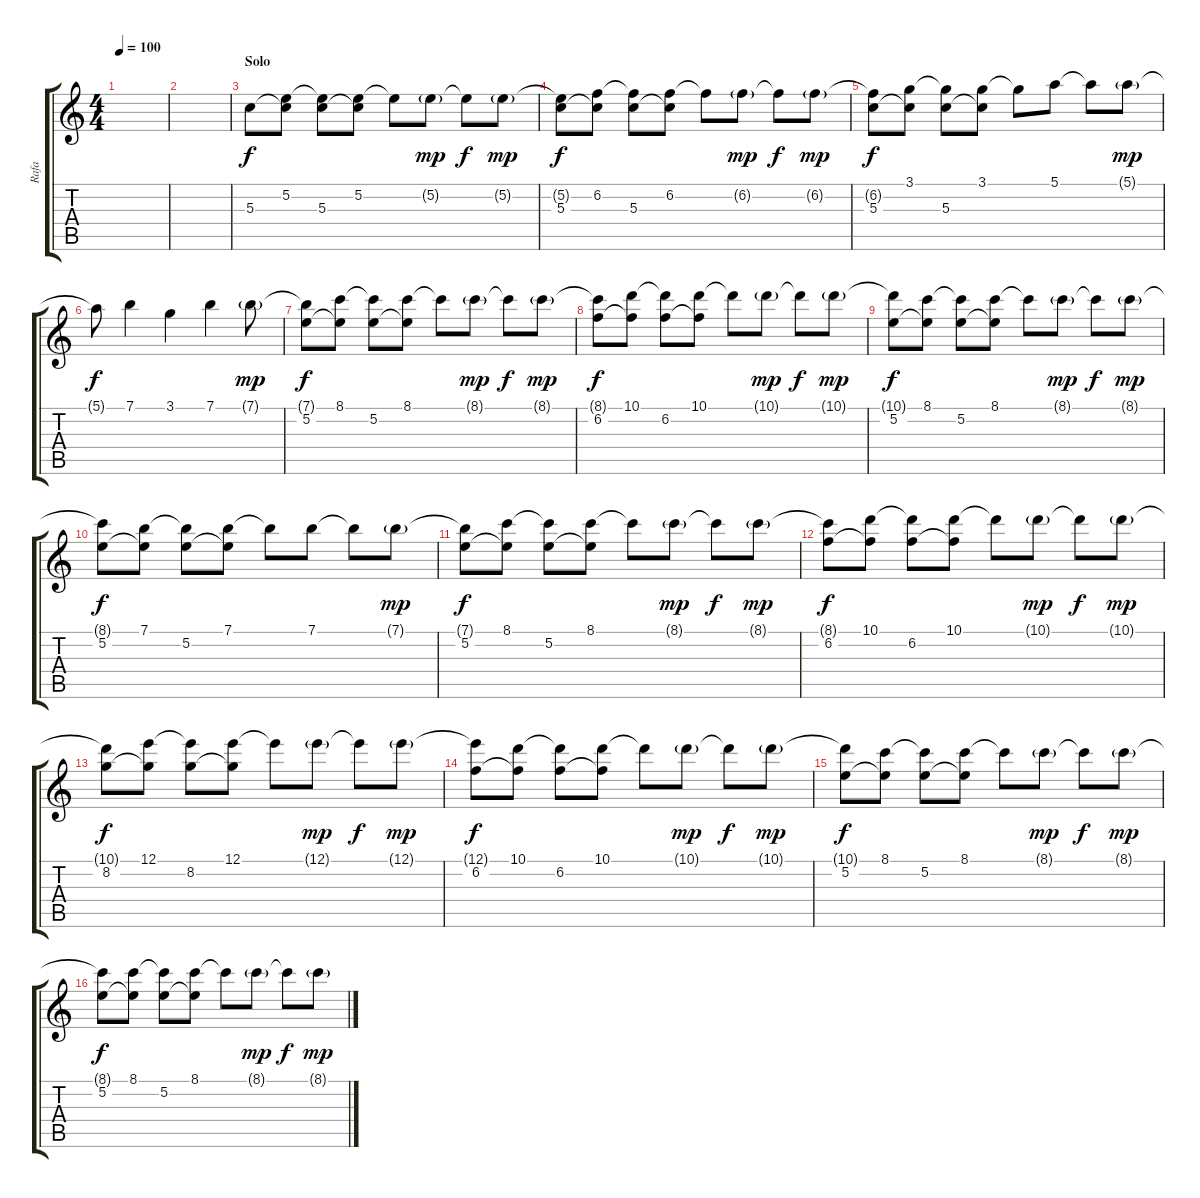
\track ("Rafa" "Rafa") {instrument electricguitarclean}
\staff {score tabs}
\tuning (E4 B3 G3 D3 A2 E2) {hide}
\ts (4 4)
\tempo 100
\clef g2
\ks c
|
|
\section ("" "Solo")
5.3.8 (5.2 5.3{t}).8 (5.2{t} 5.3).8 (5.2 5.3{t}).8 5.2{t}.8 5.2{g}.8{dy mp} 5.2{t}.8{dy f} 5.2{g}.8{dy mp} |
(5.2{t} 5.3).8{dy f} (6.2 5.3{t}).8 (6.2{t} 5.3).8 (6.2 5.3{t}).8 6.2{t}.8 6.2{g}.8{dy mp} 6.2{t}.8{dy f} 6.2{g}.8{dy mp} |
(6.2{t} 5.3).8{dy f} (3.1 5.3{t}).8 (3.1{t} 5.3).8 (3.1 5.3{t}).8 3.1{t}.8 5.1.8 5.1{t}.8 5.1{g}.8{dy mp} |
5.1{t}.8{dy f} 7.1.4 3.1.4 7.1.4 7.1{g}.8{dy mp} |
(7.1{t} 5.2).8{dy f} (8.1 5.2{t}).8 (8.1{t} 5.2).8 (8.1 5.2{t}).8 8.1{t}.8 8.1{g}.8{dy mp} 8.1{t}.8{dy f} 8.1{g}.8{dy mp} |
(8.1{t} 6.2).8{dy f} (10.1 6.2{t}).8 (10.1{t} 6.2).8 (10.1 6.2{t}).8 10.1{t}.8 10.1{g}.8{dy mp} 10.1{t}.8{dy f} 10.1{g}.8{dy mp} |
(10.1{t} 5.2).8{dy f} (8.1 5.2{t}).8 (8.1{t} 5.2).8 (8.1 5.2{t}).8 8.1{t}.8 8.1{g}.8{dy mp} 8.1{t}.8{dy f} 8.1{g}.8{dy mp} |
(8.1{t} 5.2).8{dy f} (7.1 5.2{t}).8 (7.1{t} 5.2).8 (7.1 5.2{t}).8 7.1{t}.8 7.1.8 7.1{t}.8 7.1{g}.8{dy mp} |
(7.1{t} 5.2).8{dy f} (8.1 5.2{t}).8 (8.1{t} 5.2).8 (8.1 5.2{t}).8 8.1{t}.8 8.1{g}.8{dy mp} 8.1{t}.8{dy f} 8.1{g}.8{dy mp} |
(8.1{t} 6.2).8{dy f} (10.1 6.2{t}).8 (10.1{t} 6.2).8 (10.1 6.2{t}).8 10.1{t}.8 10.1{g}.8{dy mp} 10.1{t}.8{dy f} 10.1{g}.8{dy mp} |
(10.1{t} 8.2).8{dy f} (12.1 8.2{t}).8 (12.1{t} 8.2).8 (12.1 8.2{t}).8 12.1{t}.8 12.1{g}.8{dy mp} 12.1{t}.8{dy f} 12.1{g}.8{dy mp} |
(12.1{t} 6.2).8{dy f} (10.1 6.2{t}).8 (10.1{t} 6.2).8 (10.1 6.2{t}).8 10.1{t}.8 10.1{g}.8{dy mp} 10.1{t}.8{dy f} 10.1{g}.8{dy mp} |
(10.1{t} 5.2).8{dy f} (8.1 5.2{t}).8 (8.1{t} 5.2).8 (8.1 5.2{t}).8 8.1{t}.8 8.1{g}.8{dy mp} 8.1{t}.8{dy f} 8.1{g}.8{dy mp} |
(8.1{t} 5.2).8{dy f} (8.1 5.2{t}).8 (8.1{t} 5.2).8 (8.1 5.2{t}).8 8.1{t}.8 8.1{g}.8{dy mp} 8.1{t}.8{dy f} 8.1{g}.8{dy mp}
